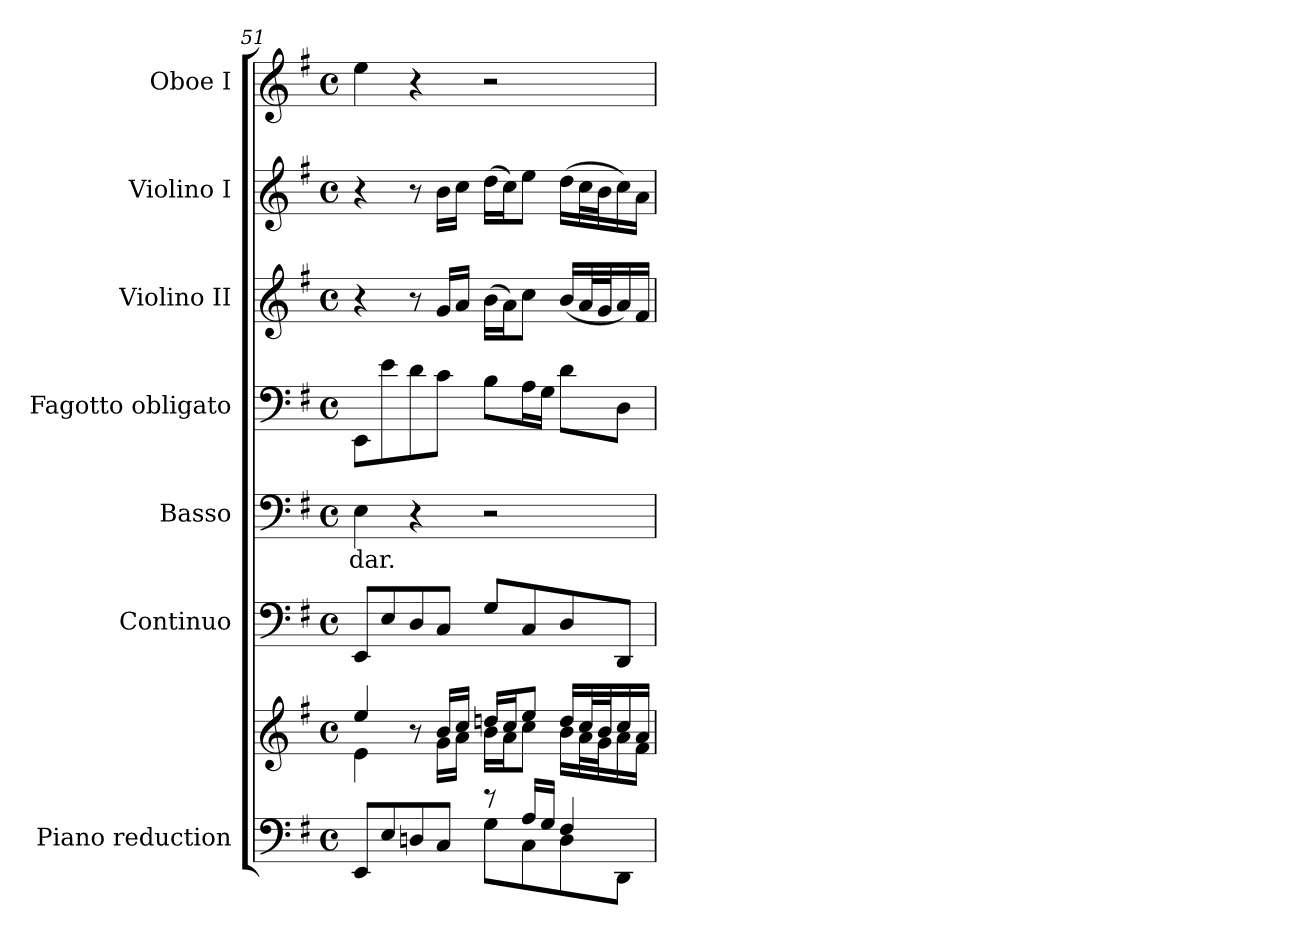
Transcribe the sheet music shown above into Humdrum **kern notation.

**kern	**kern	**kern	**kern	**text	**kern	**kern	**kern	**kern
*part7	*part7	*part6	*part5	*part5	*part4	*part3	*part2	*part1
*staff8	*staff7	*staff6	*staff5	*staff5	*staff4	*staff3	*staff2	*staff1
*I"Piano reduction	*	*I"Continuo	*I"Basso	*	*I"Fagotto obligato	*I"Violino II	*I"Violino I	*I"Oboe I
*I'Pno	*	*	*	*	*	*I'Vln	*I'Vln	*I'Ob
*clefF4	*clefG2	*clefF4	*clefF4	*	*clefF4	*clefG2	*clefG2	*clefG2
*k[f#]	*k[f#]	*k[f#]	*k[f#]	*	*k[f#]	*k[f#]	*k[f#]	*k[f#]
*M4/4	*M4/4	*M4/4	*M4/4	*	*M4/4	*M4/4	*M4/4	*M4/4
*met(c)	*met(c)	*met(c)	*met(c)	*	*met(c)	*met(c)	*met(c)	*met(c)
=51	=51	=51	=51	=51	=51	=51	=51	=51
*^	*^	*	*	*	*	*	*	*
!	!	!	!	!	!	!LO:LY:b	!	!	!	!
8EE/L	2ryy	4ee/	4e\	8EE/L	4E\	-dar.	8EE\L	4r	4r	4ee\
8E/	.	.	.	8E/	.	.	8e\	.	.	.
8Dn/	.	8r	8ryy	8D/	4r	.	8d\	8r	8r	4r
8C/J	.	16b/LL	16g\LL	8C/J	.	.	8c\J	16g/LL	16b\LL	.
.	.	16cc/JJ	16a\JJ	.	.	.	.	16a/JJ	16cc\JJ	.
8r	8G\L	16ddn/LL	16b\LL	8G/L	2r	.	8B\L	(16b\LL	(16dd\LL	2r
.	.	16cc/J	16a\J	.	.	.	.	16a\J)	16cc\J)	.
16A/LL	8C\	8ee/J	8cc\J	8C/	.	.	16A\L	8cc\J	8ee\J	.
16G/JJ	.	.	.	.	.	.	16G\JJ	.	.	.
4F#/	8D\	16dd/LL	16b\LL	8D/	.	.	8d\L	(16b/LL	(16dd\LL	.
.	.	32cc/L	32a\L	.	.	.	.	32a/L	32cc\L	.
.	.	32b/J	32g\J	.	.	.	.	32g/J	32b\J	.
.	8DD\J	16cc/	16a\	8DD/J	.	.	8D\J	16a/)	16cc\)	.
.	.	16a/JJ	16f#\JJ	.	.	.	.	16f#/JJ	16a\JJ	.
*v	*v	*	*	*	*	*	*	*	*	*
*	*v	*v	*	*	*	*	*	*	*
=	=	=	=	=	=	=	=	=
*-	*-	*-	*-	*-	*-	*-	*-	*-
